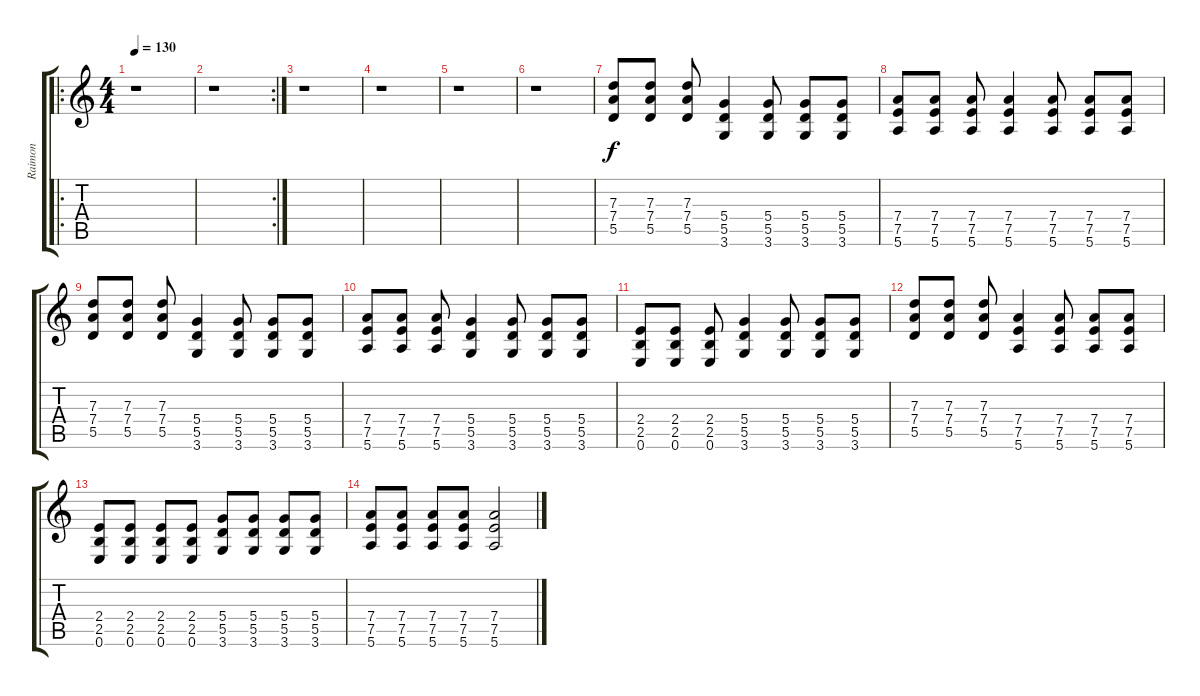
\track ("Raimon" "Raimon") {instrument distortionguitar}
\staff {score tabs}
\tuning (E4 B3 G3 D3 A2 E2) {hide}
\ro
\ts (4 4)
\tempo 130
\clef g2
\ks c
r.1{dy f instrument distortionguitar} |
\rc 2
r.1 |
r.1 |
r.1 |
r.1 |
r.1 |
(7.3 7.4 5.5).8 (7.3 7.4 5.5).8 (7.3 7.4 5.5).8 (5.4 5.5 3.6).4 (5.4 5.5 3.6).8 (5.4 5.5 3.6).8 (5.4 5.5 3.6).8 |
(7.4 7.5 5.6).8 (7.4 7.5 5.6).8 (7.4 7.5 5.6).8 (7.4 7.5 5.6).4 (7.4 7.5 5.6).8 (7.4 7.5 5.6).8 (7.4 7.5 5.6).8 |
(7.3 7.4 5.5).8 (7.3 7.4 5.5).8 (7.3 7.4 5.5).8 (5.4 5.5 3.6).4 (5.4 5.5 3.6).8 (5.4 5.5 3.6).8 (5.4 5.5 3.6).8 |
(7.4 7.5 5.6).8 (7.4 7.5 5.6).8 (7.4 7.5 5.6).8 (5.4 5.5 3.6).4 (5.4 5.5 3.6).8 (5.4 5.5 3.6).8 (5.4 5.5 3.6).8 |
(2.4 2.5 0.6).8 (2.4 2.5 0.6).8 (2.4 2.5 0.6).8 (5.4 5.5 3.6).4 (5.4 5.5 3.6).8 (5.4 5.5 3.6).8 (5.4 5.5 3.6).8 |
(7.3 7.4 5.5).8 (7.3 7.4 5.5).8 (7.3 7.4 5.5).8 (7.4 7.5 5.6).4 (7.4 7.5 5.6).8 (7.4 7.5 5.6).8 (7.4 7.5 5.6).8 |
(2.4 2.5 0.6).8 (2.4 2.5 0.6).8 (2.4 2.5 0.6).8 (2.4 2.5 0.6).8 (5.4 5.5 3.6).8 (5.4 5.5 3.6).8 (5.4 5.5 3.6).8 (5.4 5.5 3.6).8 |
(7.4 7.5 5.6).8 (7.4 7.5 5.6).8 (7.4 7.5 5.6).8 (7.4 7.5 5.6).8 (7.4 7.5 5.6).2
